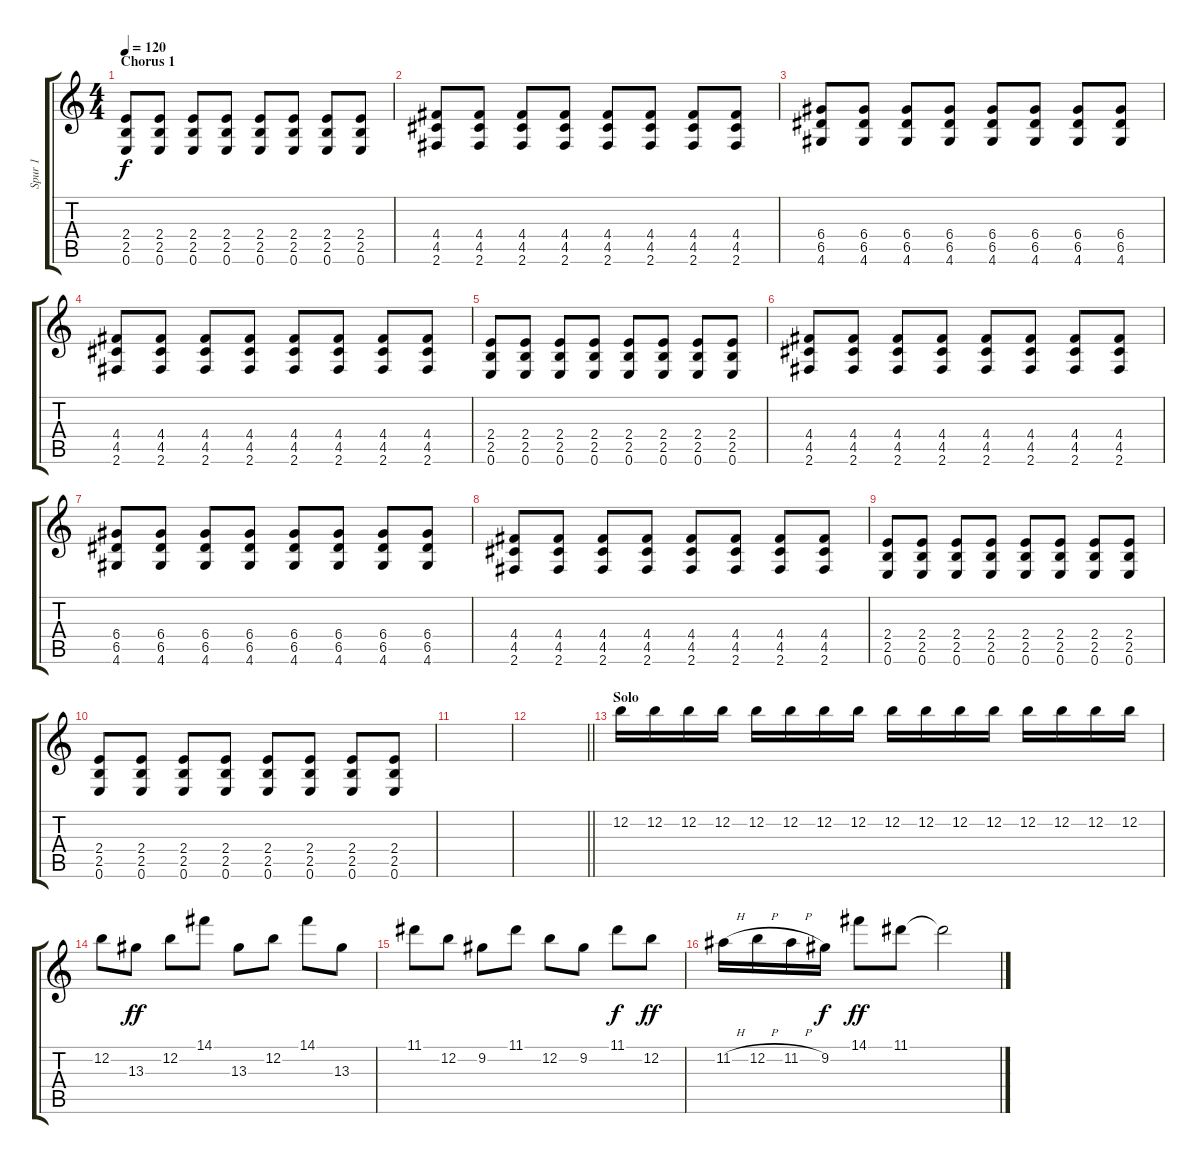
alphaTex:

\track ("Spur 1" "Spur 1") {instrument distortionguitar}
\staff {score tabs}
\tuning (E4 B3 G3 D3 A2 E2) {hide}
\ts (4 4)
\section ("" "Chorus 1")
\tempo 120
\clef g2
\ks c
(2.4 2.5 0.6).8{dy f} (2.4 2.5 0.6).8 (2.4 2.5 0.6).8 (2.4 2.5 0.6).8 (2.4 2.5 0.6).8 (2.4 2.5 0.6).8 (2.4 2.5 0.6).8 (2.4 2.5 0.6).8 |
(4.4 4.5 2.6).8 (4.4 4.5 2.6).8 (4.4 4.5 2.6).8 (4.4 4.5 2.6).8 (4.4 4.5 2.6).8 (4.4 4.5 2.6).8 (4.4 4.5 2.6).8 (4.4 4.5 2.6).8 |
(6.4 6.5 4.6).8 (6.4 6.5 4.6).8 (6.4 6.5 4.6).8 (6.4 6.5 4.6).8 (6.4 6.5 4.6).8 (6.4 6.5 4.6).8 (6.4 6.5 4.6).8 (6.4 6.5 4.6).8 |
(4.4 4.5 2.6).8 (4.4 4.5 2.6).8 (4.4 4.5 2.6).8 (4.4 4.5 2.6).8 (4.4 4.5 2.6).8 (4.4 4.5 2.6).8 (4.4 4.5 2.6).8 (4.4 4.5 2.6).8 |
(2.4 2.5 0.6).8 (2.4 2.5 0.6).8 (2.4 2.5 0.6).8 (2.4 2.5 0.6).8 (2.4 2.5 0.6).8 (2.4 2.5 0.6).8 (2.4 2.5 0.6).8 (2.4 2.5 0.6).8 |
(4.4 4.5 2.6).8 (4.4 4.5 2.6).8 (4.4 4.5 2.6).8 (4.4 4.5 2.6).8 (4.4 4.5 2.6).8 (4.4 4.5 2.6).8 (4.4 4.5 2.6).8 (4.4 4.5 2.6).8 |
(6.4 6.5 4.6).8 (6.4 6.5 4.6).8 (6.4 6.5 4.6).8 (6.4 6.5 4.6).8 (6.4 6.5 4.6).8 (6.4 6.5 4.6).8 (6.4 6.5 4.6).8 (6.4 6.5 4.6).8 |
(4.4 4.5 2.6).8 (4.4 4.5 2.6).8 (4.4 4.5 2.6).8 (4.4 4.5 2.6).8 (4.4 4.5 2.6).8 (4.4 4.5 2.6).8 (4.4 4.5 2.6).8 (4.4 4.5 2.6).8 |
(2.4 2.5 0.6).8 (2.4 2.5 0.6).8 (2.4 2.5 0.6).8 (2.4 2.5 0.6).8 (2.4 2.5 0.6).8 (2.4 2.5 0.6).8 (2.4 2.5 0.6).8 (2.4 2.5 0.6).8 |
(2.4 2.5 0.6).8 (2.4 2.5 0.6).8 (2.4 2.5 0.6).8 (2.4 2.5 0.6).8 (2.4 2.5 0.6).8 (2.4 2.5 0.6).8 (2.4 2.5 0.6).8 (2.4 2.5 0.6).8 |
|
\barLineRight lightlight
|
\section ("" "Solo")
12.2.16 12.2.16 12.2.16 12.2.16 12.2.16 12.2.16 12.2.16 12.2.16 12.2.16 12.2.16 12.2.16 12.2.16 12.2.16 12.2.16 12.2.16 12.2.16 |
12.2.8 13.3.8{dy ff} 12.2.8 14.1.8 13.3.8 12.2.8 14.1.8 13.3.8 |
11.1.8 12.2.8 9.2.8 11.1.8 12.2.8 9.2.8 11.1.8{dy f} 12.2.8{dy ff} |
11.2{h}.16{balance 16} 12.2{h}.16 11.2{h}.16 9.2.16{dy f} 14.1.8{dy ff} 11.1.8 11.1{t}.2
